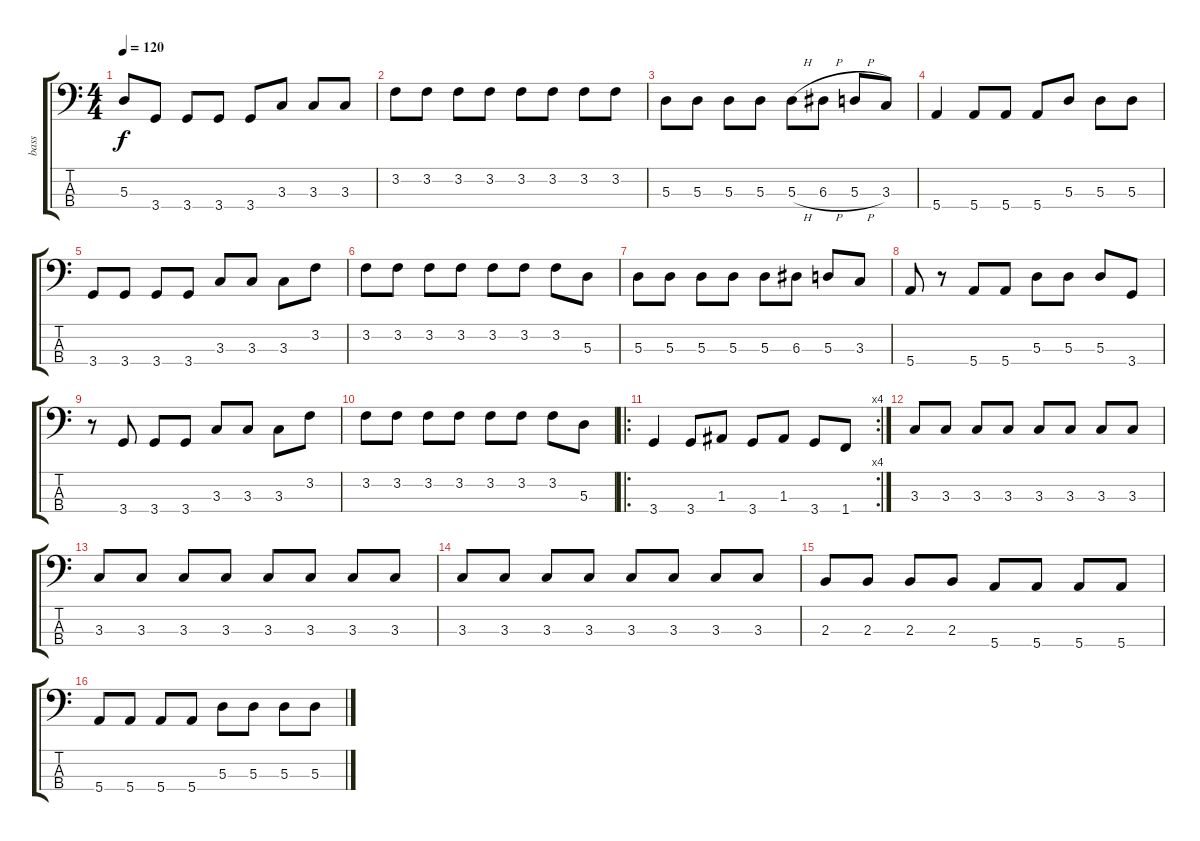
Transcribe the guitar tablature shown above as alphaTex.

\track ("bass" "bass") {instrument electricbassfinger}
\staff {score tabs}
\tuning (G2 D2 A1 E1) {hide}
\ts (4 4)
\tempo 120
\clef f4
\ks c
5.3.8{dy f} 3.4.8 3.4.8 3.4.8 3.4.8 3.3.8 3.3.8 3.3.8 |
3.2.8 3.2.8 3.2.8 3.2.8 3.2.8 3.2.8 3.2.8 3.2.8 |
5.3.8 5.3.8 5.3.8 5.3.8 5.3{h}.8 6.3{h}.8 5.3{h}.8 3.3.8 |
5.4.4 5.4.8 5.4.8 5.4.8 5.3.8 5.3.8 5.3.8 |
3.4.8 3.4.8 3.4.8 3.4.8 3.3.8 3.3.8 3.3.8 3.2.8 |
3.2.8 3.2.8 3.2.8 3.2.8 3.2.8 3.2.8 3.2.8 5.3.8 |
5.3.8 5.3.8 5.3.8 5.3.8 5.3.8 6.3.8 5.3.8 3.3.8 |
5.4.8 r.8 5.4.8 5.4.8 5.3.8 5.3.8 5.3.8 3.4.8 |
r.8 3.4.8 3.4.8 3.4.8 3.3.8 3.3.8 3.3.8 3.2.8 |
3.2.8 3.2.8 3.2.8 3.2.8 3.2.8 3.2.8 3.2.8 5.3.8 |
\ro
\rc 4
3.4.4 3.4.8 1.3.8 3.4.8 1.3.8 3.4.8 1.4.8 |
3.3.8 3.3.8 3.3.8 3.3.8 3.3.8 3.3.8 3.3.8 3.3.8 |
3.3.8 3.3.8 3.3.8 3.3.8 3.3.8 3.3.8 3.3.8 3.3.8 |
3.3.8 3.3.8 3.3.8 3.3.8 3.3.8 3.3.8 3.3.8 3.3.8 |
2.3.8 2.3.8 2.3.8 2.3.8 5.4.8 5.4.8 5.4.8 5.4.8 |
5.4.8 5.4.8 5.4.8 5.4.8 5.3.8 5.3.8 5.3.8 5.3.8
